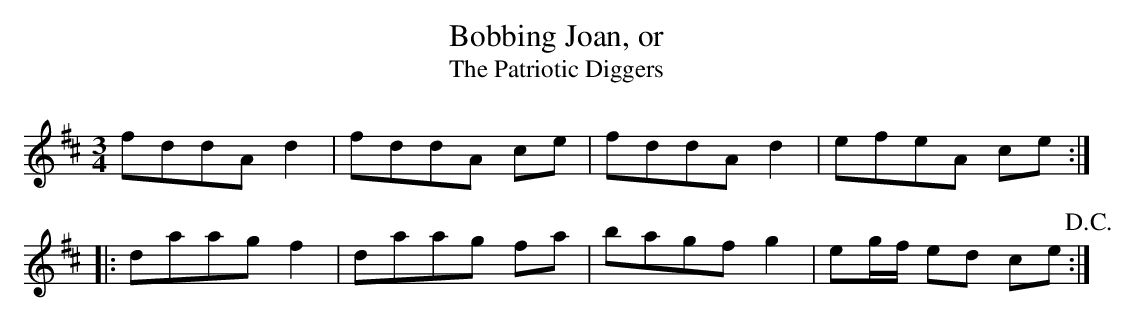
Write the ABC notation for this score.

X:1
T:Bobbing Joan, or
T:Patriotic Diggers, The
M:3/4
L:1/8
K:D
fddA d2|fddA ce|fddA d2 |efeA ce:|
|:daag f2 |daag fa|bagf g2|eg/f/ ed ce!D.C.!:|
